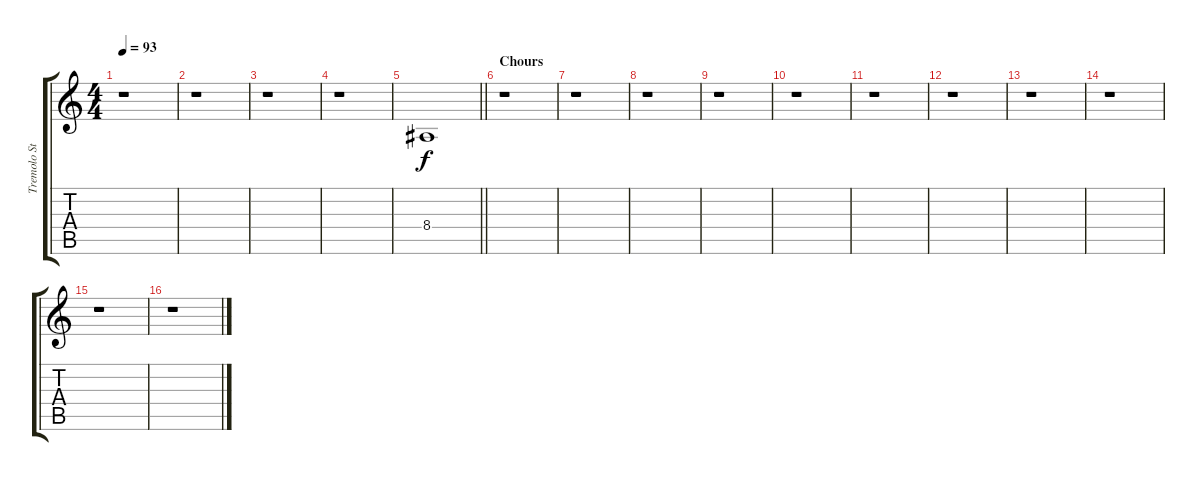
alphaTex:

\track ("Tremolo Strings" "Tremolo St") {instrument tremolostrings}
\staff {score tabs}
\tuning (E4 B3 G3 D3 A2 E2) {hide}
\ts (4 4)
\tempo 93
\clef g2
\ks c
r.1{dy f} |
r.1 |
r.1 |
r.1 |
\barLineRight lightlight
8.4.1 |
\section ("" "Chours")
r.1 |
r.1 |
r.1 |
r.1 |
r.1 |
r.1 |
r.1 |
r.1 |
r.1 |
r.1 |
r.1
